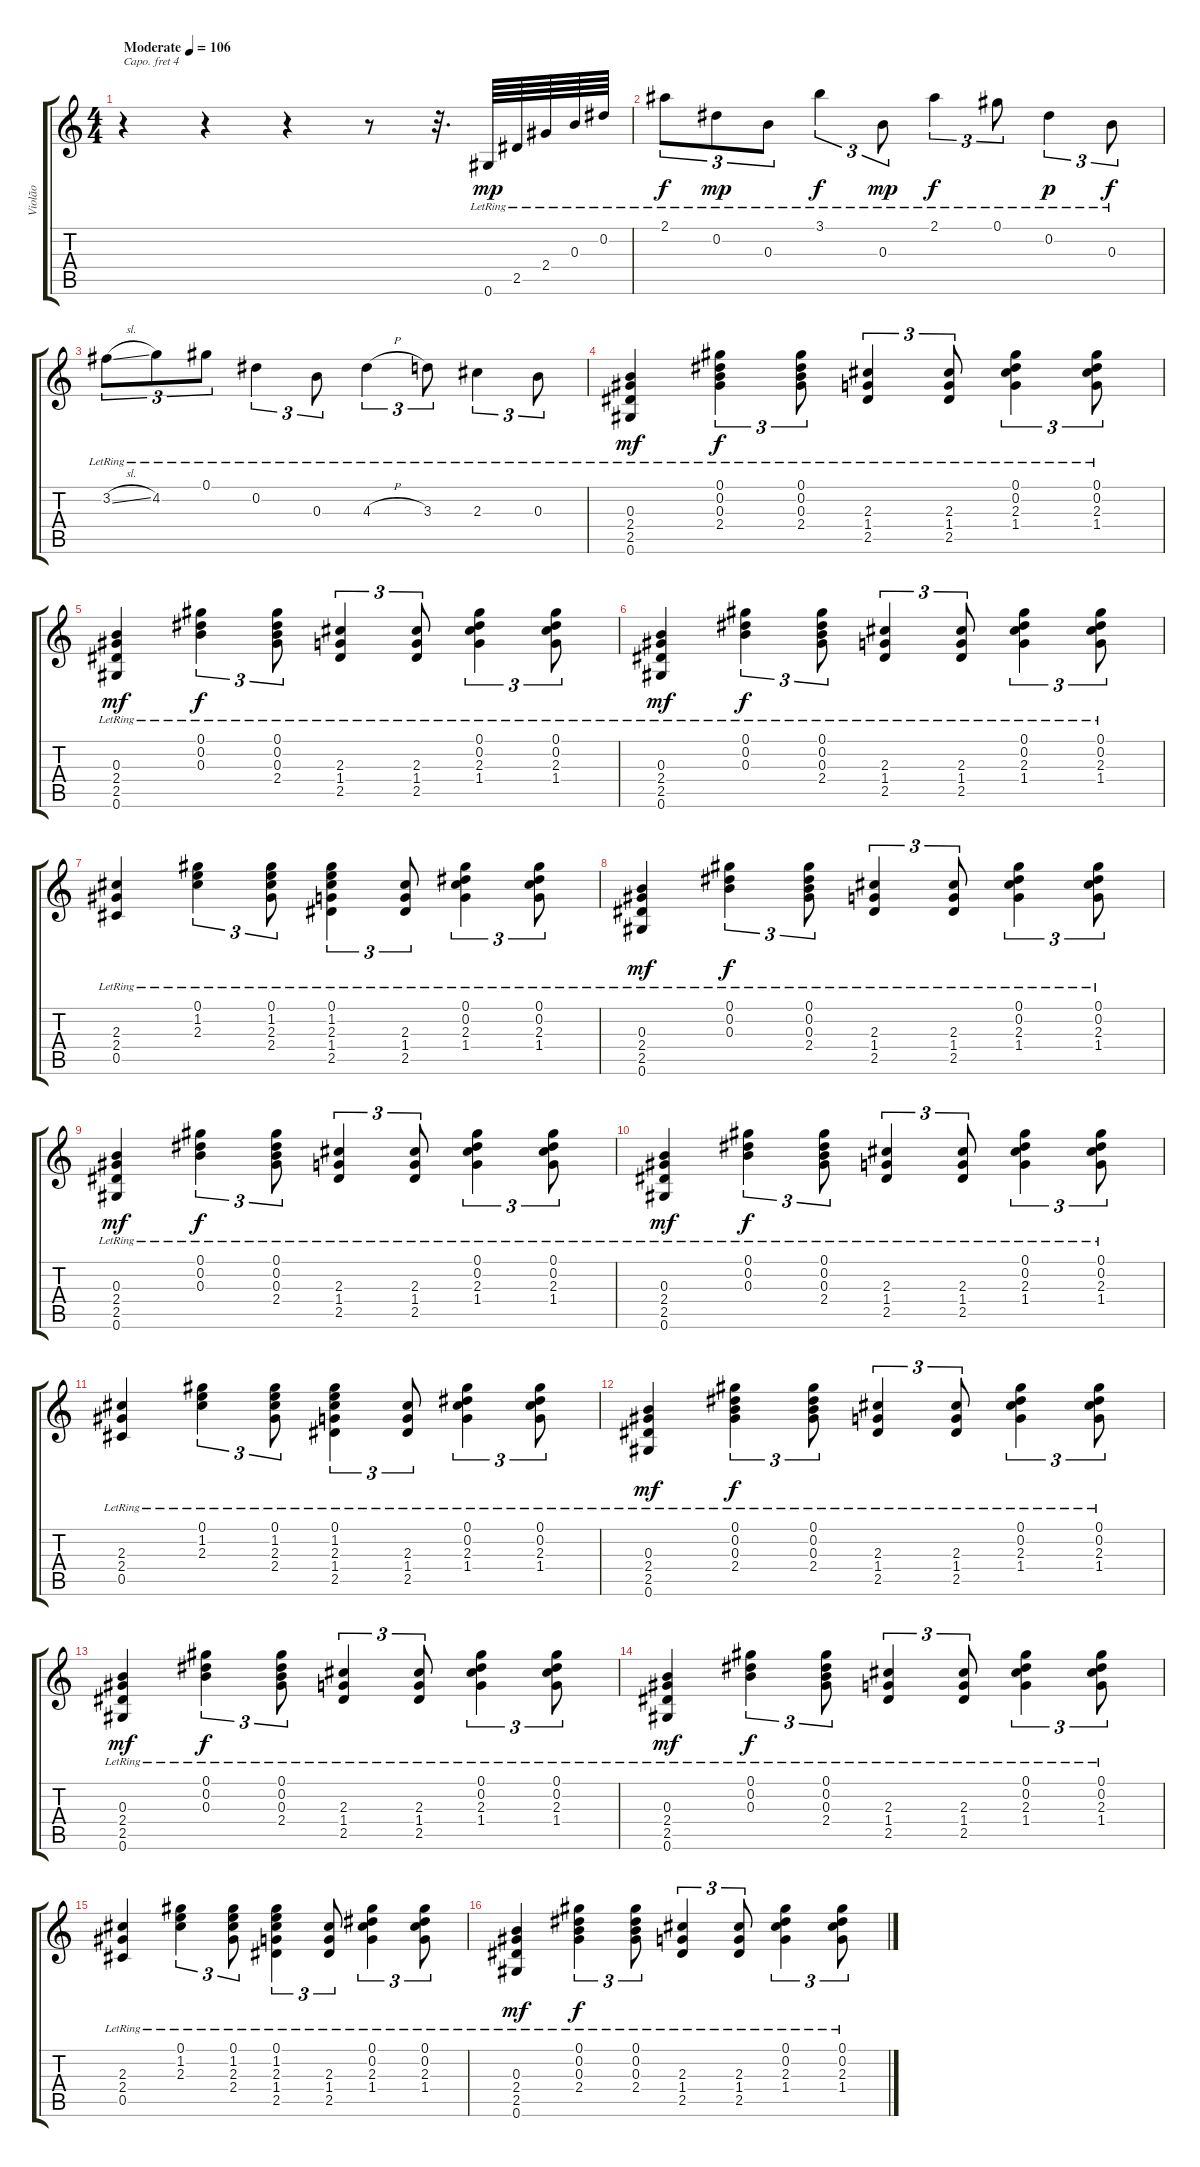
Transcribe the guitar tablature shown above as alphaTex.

\track ("Violão" "Violão") {instrument acousticguitarsteel}
\staff {score tabs}
\capo 4
\tuning (E4 B3 G3 D3 A2 E2) {hide}
\ts (4 4)
\tempo (106 "Moderate")
\clef g2
\ks c
r.4{dy mp instrument acousticguitarsteel} r.4 r.4 r.8 r.32{d} 0.6{lr}.64 2.5{lr}.64 2.4{lr}.64 0.3{lr}.64 0.2{lr}.64 |
2.1{lr}.8{tu (3 2) dy f} 0.2{lr}.8{tu (3 2) dy mp} 0.3{lr}.8{tu (3 2)} 3.1{lr}.4{tu (3 2) dy f} 0.3{lr}.8{tu (3 2) dy mp} 2.1{lr}.4{tu (3 2) dy f} 0.1{lr}.8{tu (3 2)} 0.2{lr}.4{tu (3 2) dy p} 0.3{lr}.8{tu (3 2) dy f} |
3.2{sl lr}.8{tu (3 2)} 4.2{lr}.8{tu (3 2)} 0.1{lr}.8{tu (3 2)} 0.2{lr}.4{tu (3 2)} 0.3{lr}.8{tu (3 2)} 4.3{h lr}.4{tu (3 2)} 3.3{lr}.8{tu (3 2)} 2.3{lr}.4{tu (3 2)} 0.3{lr}.8{tu (3 2)} |
(0.3{lr} 2.4{lr} 2.5{lr} 0.6{lr}).4{dy mf} (0.1{lr} 0.2{lr} 0.3{lr} 2.4{lr}).4{tu (3 2) dy f} (0.1{lr} 0.2{lr} 0.3{lr} 2.4{lr}).8{tu (3 2)} (2.3{lr} 1.4{lr} 2.5{lr}).4{tu (3 2)} (2.3{lr} 1.4{lr} 2.5{lr}).8{tu (3 2)} (0.1{lr} 0.2{lr} 2.3{lr} 1.4{lr}).4{tu (3 2)} (0.1{lr} 0.2{lr} 2.3{lr} 1.4{lr}).8{tu (3 2)} |
(0.3{lr} 2.4{lr} 2.5{lr} 0.6{lr}).4{dy mf} (0.1{lr} 0.2{lr} 0.3{lr}).4{tu (3 2) dy f} (0.1{lr} 0.2{lr} 0.3{lr} 2.4{lr}).8{tu (3 2)} (2.3{lr} 1.4{lr} 2.5{lr}).4{tu (3 2)} (2.3{lr} 1.4{lr} 2.5{lr}).8{tu (3 2)} (0.1{lr} 0.2{lr} 2.3{lr} 1.4{lr}).4{tu (3 2)} (0.1{lr} 0.2{lr} 2.3{lr} 1.4{lr}).8{tu (3 2)} |
(0.3{lr} 2.4{lr} 2.5{lr} 0.6{lr}).4{dy mf} (0.1{lr} 0.2{lr} 0.3{lr}).4{tu (3 2) dy f} (0.1{lr} 0.2{lr} 0.3{lr} 2.4{lr}).8{tu (3 2)} (2.3{lr} 1.4{lr} 2.5{lr}).4{tu (3 2)} (2.3{lr} 1.4{lr} 2.5{lr}).8{tu (3 2)} (0.1{lr} 0.2{lr} 2.3{lr} 1.4{lr}).4{tu (3 2)} (0.1{lr} 0.2{lr} 2.3{lr} 1.4{lr}).8{tu (3 2)} |
(2.3{lr} 2.4{lr} 0.5{lr}).4 (0.1{lr} 1.2{lr} 2.3{lr}).4{tu (3 2)} (0.1{lr} 1.2{lr} 2.3{lr} 2.4{lr}).8{tu (3 2)} (0.1{lr} 1.2{lr} 2.3{lr} 1.4{lr} 2.5{lr}).4{tu (3 2)} (2.3{lr} 1.4{lr} 2.5{lr}).8{tu (3 2)} (0.1{lr} 0.2{lr} 2.3{lr} 1.4{lr}).4{tu (3 2)} (0.1{lr} 0.2{lr} 2.3{lr} 1.4{lr}).8{tu (3 2)} |
(0.3{lr} 2.4{lr} 2.5{lr} 0.6{lr}).4{dy mf} (0.1{lr} 0.2{lr} 0.3{lr}).4{tu (3 2) dy f} (0.1{lr} 0.2{lr} 0.3{lr} 2.4{lr}).8{tu (3 2)} (2.3{lr} 1.4{lr} 2.5{lr}).4{tu (3 2)} (2.3{lr} 1.4{lr} 2.5{lr}).8{tu (3 2)} (0.1{lr} 0.2{lr} 2.3{lr} 1.4{lr}).4{tu (3 2)} (0.1{lr} 0.2{lr} 2.3{lr} 1.4{lr}).8{tu (3 2)} |
(0.3{lr} 2.4{lr} 2.5{lr} 0.6{lr}).4{dy mf} (0.1{lr} 0.2{lr} 0.3{lr}).4{tu (3 2) dy f} (0.1{lr} 0.2{lr} 0.3{lr} 2.4{lr}).8{tu (3 2)} (2.3{lr} 1.4{lr} 2.5{lr}).4{tu (3 2)} (2.3{lr} 1.4{lr} 2.5{lr}).8{tu (3 2)} (0.1{lr} 0.2{lr} 2.3{lr} 1.4{lr}).4{tu (3 2)} (0.1{lr} 0.2{lr} 2.3{lr} 1.4{lr}).8{tu (3 2)} |
(0.3{lr} 2.4{lr} 2.5{lr} 0.6{lr}).4{dy mf} (0.1{lr} 0.2{lr} 0.3{lr}).4{tu (3 2) dy f} (0.1{lr} 0.2{lr} 0.3{lr} 2.4{lr}).8{tu (3 2)} (2.3{lr} 1.4{lr} 2.5{lr}).4{tu (3 2)} (2.3{lr} 1.4{lr} 2.5{lr}).8{tu (3 2)} (0.1{lr} 0.2{lr} 2.3{lr} 1.4{lr}).4{tu (3 2)} (0.1{lr} 0.2{lr} 2.3{lr} 1.4{lr}).8{tu (3 2)} |
(2.3{lr} 2.4{lr} 0.5{lr}).4 (0.1{lr} 1.2{lr} 2.3{lr}).4{tu (3 2)} (0.1{lr} 1.2{lr} 2.3{lr} 2.4{lr}).8{tu (3 2)} (0.1{lr} 1.2{lr} 2.3{lr} 1.4{lr} 2.5{lr}).4{tu (3 2)} (2.3{lr} 1.4{lr} 2.5{lr}).8{tu (3 2)} (0.1{lr} 0.2{lr} 2.3{lr} 1.4{lr}).4{tu (3 2)} (0.1{lr} 0.2{lr} 2.3{lr} 1.4{lr}).8{tu (3 2)} |
(0.3{lr} 2.4{lr} 2.5{lr} 0.6{lr}).4{dy mf} (0.1{lr} 0.2{lr} 0.3{lr} 2.4{lr}).4{tu (3 2) dy f} (0.1{lr} 0.2{lr} 0.3{lr} 2.4{lr}).8{tu (3 2)} (2.3{lr} 1.4{lr} 2.5{lr}).4{tu (3 2)} (2.3{lr} 1.4{lr} 2.5{lr}).8{tu (3 2)} (0.1{lr} 0.2{lr} 2.3{lr} 1.4{lr}).4{tu (3 2)} (0.1{lr} 0.2{lr} 2.3{lr} 1.4{lr}).8{tu (3 2)} |
(0.3{lr} 2.4{lr} 2.5{lr} 0.6{lr}).4{dy mf} (0.1{lr} 0.2{lr} 0.3{lr}).4{tu (3 2) dy f} (0.1{lr} 0.2{lr} 0.3{lr} 2.4{lr}).8{tu (3 2)} (2.3{lr} 1.4{lr} 2.5{lr}).4{tu (3 2)} (2.3{lr} 1.4{lr} 2.5{lr}).8{tu (3 2)} (0.1{lr} 0.2{lr} 2.3{lr} 1.4{lr}).4{tu (3 2)} (0.1{lr} 0.2{lr} 2.3{lr} 1.4{lr}).8{tu (3 2)} |
(0.3{lr} 2.4{lr} 2.5{lr} 0.6{lr}).4{dy mf} (0.1{lr} 0.2{lr} 0.3{lr}).4{tu (3 2) dy f} (0.1{lr} 0.2{lr} 0.3{lr} 2.4{lr}).8{tu (3 2)} (2.3{lr} 1.4{lr} 2.5{lr}).4{tu (3 2)} (2.3{lr} 1.4{lr} 2.5{lr}).8{tu (3 2)} (0.1{lr} 0.2{lr} 2.3{lr} 1.4{lr}).4{tu (3 2)} (0.1{lr} 0.2{lr} 2.3{lr} 1.4{lr}).8{tu (3 2)} |
(2.3{lr} 2.4{lr} 0.5{lr}).4 (0.1{lr} 1.2{lr} 2.3{lr}).4{tu (3 2)} (0.1{lr} 1.2{lr} 2.3{lr} 2.4{lr}).8{tu (3 2)} (0.1{lr} 1.2{lr} 2.3{lr} 1.4{lr} 2.5{lr}).4{tu (3 2)} (2.3{lr} 1.4{lr} 2.5{lr}).8{tu (3 2)} (0.1{lr} 0.2{lr} 2.3{lr} 1.4{lr}).4{tu (3 2)} (0.1{lr} 0.2{lr} 2.3{lr} 1.4{lr}).8{tu (3 2)} |
(0.3{lr} 2.4{lr} 2.5{lr} 0.6{lr}).4{dy mf} (0.1{lr} 0.2{lr} 0.3{lr} 2.4{lr}).4{tu (3 2) dy f} (0.1{lr} 0.2{lr} 0.3{lr} 2.4{lr}).8{tu (3 2)} (2.3{lr} 1.4{lr} 2.5{lr}).4{tu (3 2)} (2.3{lr} 1.4{lr} 2.5{lr}).8{tu (3 2)} (0.1{lr} 0.2{lr} 2.3{lr} 1.4{lr}).4{tu (3 2)} (0.1{lr} 0.2{lr} 2.3{lr} 1.4{lr}).8{tu (3 2)}
